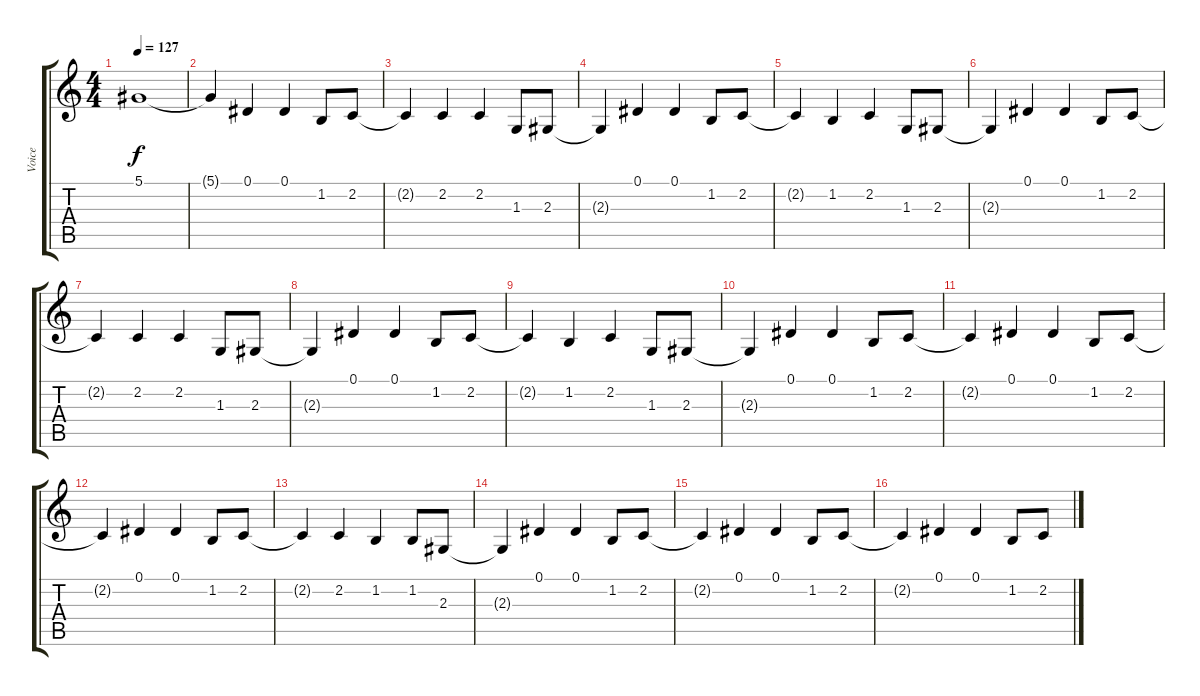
\track ("Voice" "Voice") {instrument altosax}
\staff {score tabs}
\tuning (Eb4 Bb3 Gb3 Db3 Ab2 Eb2) {hide}
\ts (4 4)
\tempo 127
\clef g2
\ks c
5.1{t}.1{dy f} |
5.1{t}.4 0.1.4 0.1.4 1.2.8 2.2.8 |
2.2{t}.4 2.2.4 2.2.4 1.3.8 2.3.8 |
2.3{t}.4 0.1.4 0.1.4 1.2.8 2.2.8 |
2.2{t}.4 1.2.4 2.2.4 1.3.8 2.3.8 |
2.3{t}.4 0.1.4 0.1.4 1.2.8 2.2.8 |
2.2{t}.4 2.2.4 2.2.4 1.3.8 2.3.8 |
2.3{t}.4 0.1.4 0.1.4 1.2.8 2.2.8 |
2.2{t}.4 1.2.4 2.2.4 1.3.8 2.3.8 |
2.3{t}.4 0.1.4 0.1.4 1.2.8 2.2.8 |
2.2{t}.4 0.1.4 0.1.4 1.2.8 2.2.8 |
2.2{t}.4 0.1.4 0.1.4 1.2.8 2.2.8 |
2.2{t}.4 2.2.4 1.2.4 1.2.8 2.3.8 |
2.3{t}.4 0.1.4 0.1.4 1.2.8 2.2.8 |
2.2{t}.4 0.1.4 0.1.4 1.2.8 2.2.8 |
2.2{t}.4 0.1.4 0.1.4 1.2.8 2.2.8
